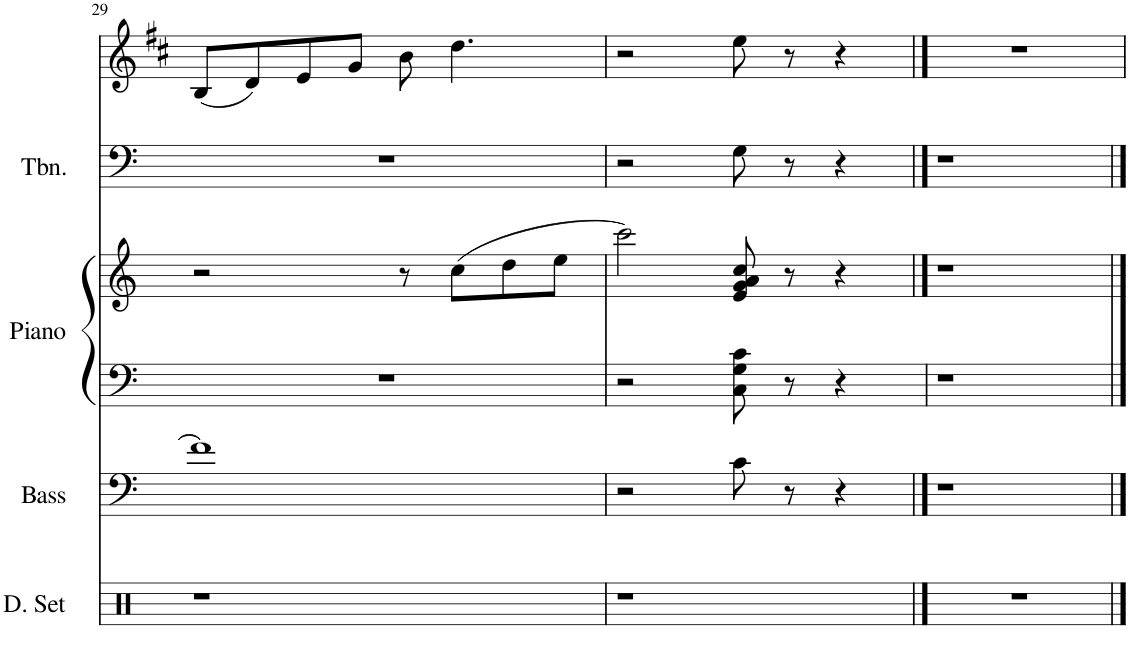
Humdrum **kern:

**kern	**kern	**kern	**kern	**kern	**kern
*part5	*part4	*part3	*part3	*part2	*part1
*staff6	*staff5	*staff4	*staff3	*staff2	*staff1
*I"Drumset	*I"Bass	*I"Piano	*	*I"Trombone	*I"Trumpet
*I'D. Set	*I'Bass	*I'Piano	*	*I'Tbn.	*I'Tpt
!!LO:PB:g=z
*clefX	*clefF4	*clefF4	*clefG2	*clefF4	*clefG2
*	*Trd7c12	*	*	*	*Trd1c2
*k[]	*k[]	*k[]	*k[]	*k[]	*k[f#c#]
*M4/4	*M4/4	*M4/4	*M4/4	*M4/4	*M4/4
=29	=29	=29	=29	=29	=29
1r	1f]	1r	2r	1r	(<8B/L
.	.	.	.	.	8d/)
.	.	.	.	.	8e/
.	.	.	.	.	8g/J
.	.	.	8r	.	8b\
.	.	.	(>8cc\L	.	4.dd\
.	.	.	8dd\	.	.
.	.	.	8ee\J	.	.
=30	=30	=30	=30	=30	=30
1r	2r	2r	2ccc\)	2r	2r
.	8c\	8C\ 8G\ 8c\	8e/ 8g/ 8a/ 8cc/	8G\	8ee\
.	8r	8r	8r	8r	8r
.	4r	4r	4r	4r	4r
==31	==31	==31	==31	==31	==31
1r	1r	1r	1r	1r	1r
=	=	=	=	=	=
*-	*-	*-	*-	*-	*-
